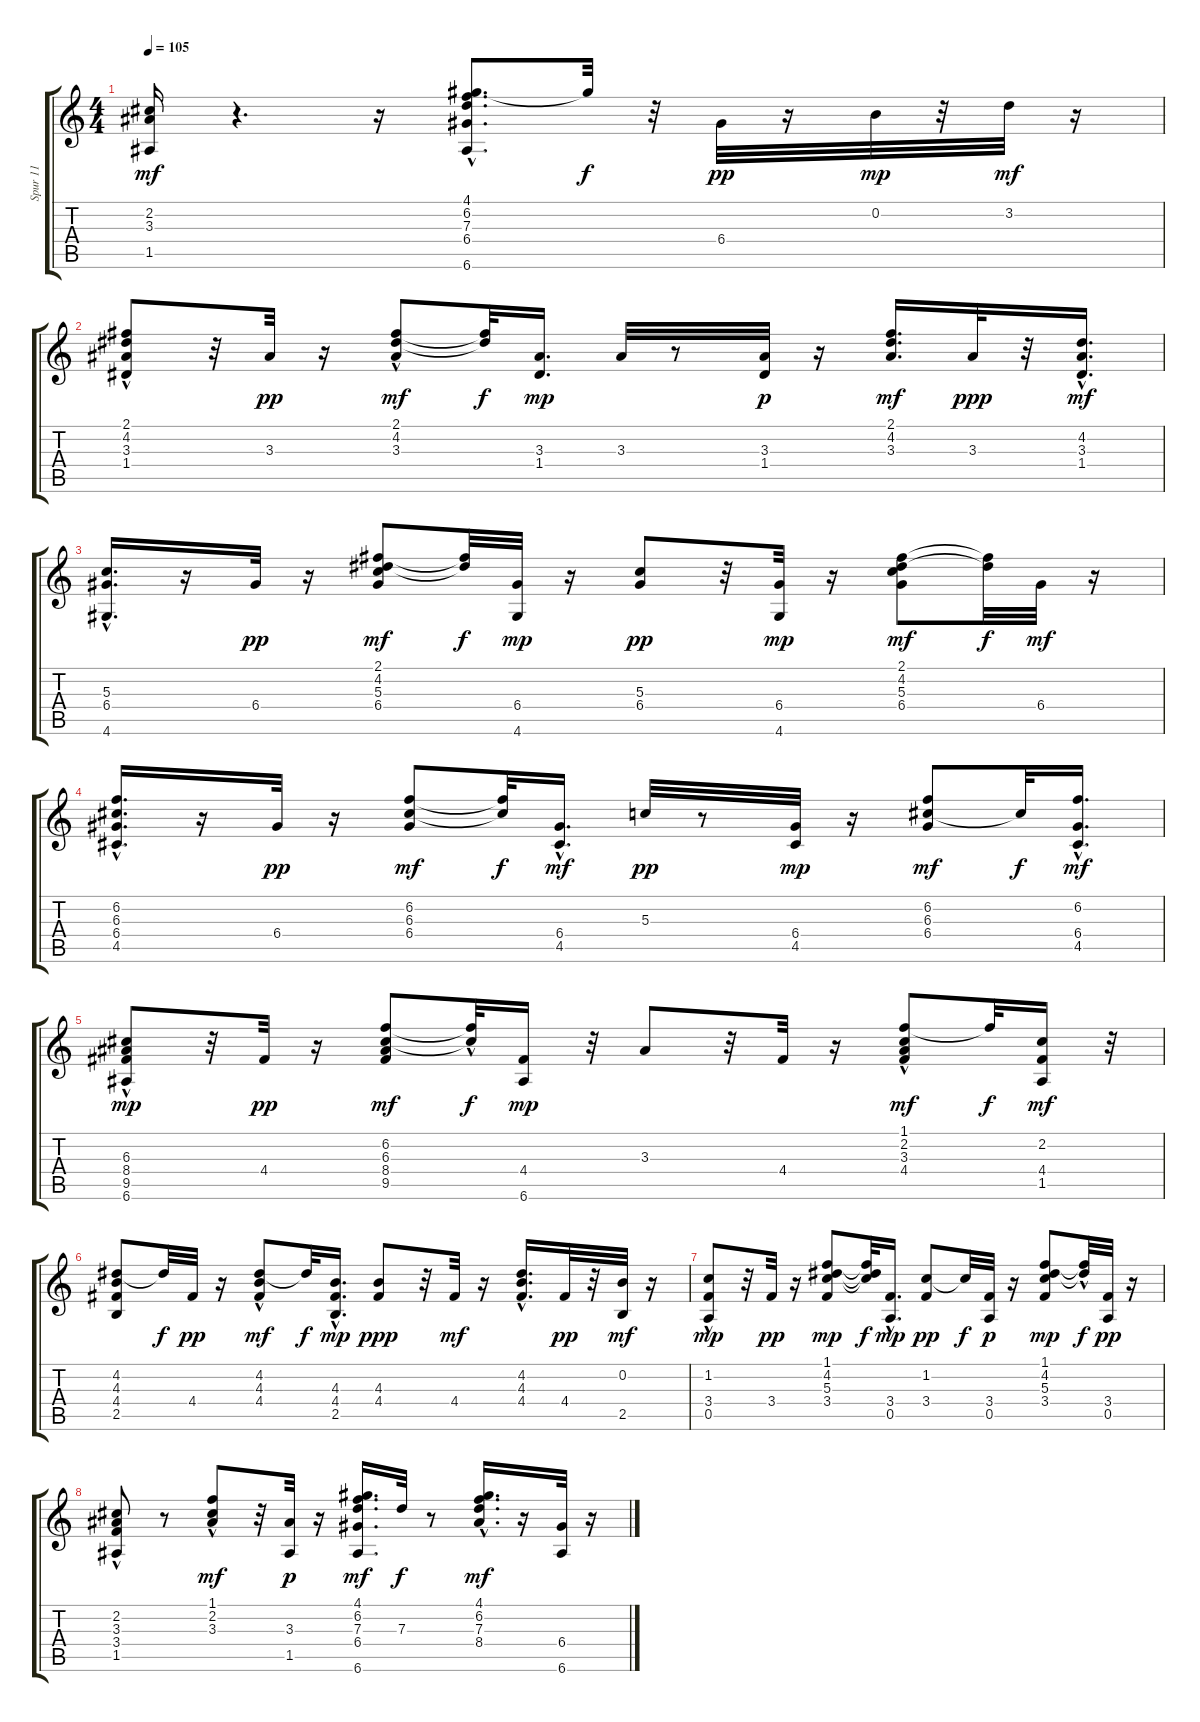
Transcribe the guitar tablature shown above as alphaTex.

\track ("Spur 11" "Spur 11") {instrument acousticguitarsteel}
\staff {score tabs}
\tuning (E4 B3 G3 D3 A2 E2) {hide}
\ts (4 4)
\tempo 105
\clef g2
\ks c
(2.2 3.3 1.5).16{dy mf} r.4{d} r.16 (4.1{hac} 6.2{hac} 7.3 6.4 6.6).8{d} 4.1{t}.32{dy f} r.32 6.4.32{dy pp} r.16 0.2.32{dy mp} r.32 3.2.32{dy mf} r.16 |
(2.1 4.2 3.3 1.4{hac}).8 r.32 3.3.32{dy pp} r.16 (2.1 4.2 3.3{hac}).8{dy mf} (2.1{t} 4.2{t}).32{dy f} (3.3 1.4).16{d dy mp} 3.3.32 r.8 (3.3 1.4).32{dy p} r.16 (2.1 4.2 3.3).16{d dy mf} 3.3.32{dy ppp} r.32 (4.2{hac} 3.3 1.4).16{d dy mf} |
(5.3{hac} 6.4 4.6).16{d} r.16 6.4.32{dy pp} r.16 (2.1 4.2 5.3 6.4).8{dy mf} (2.1{t} 4.2{t}).32{dy f} (6.4 4.6).32{dy mp} r.16 (5.3 6.4).8{dy pp} r.32 (6.4 4.6).32{dy mp} r.16 (2.1 4.2 5.3 6.4).8{dy mf} (2.1{t} 4.2{t}).32{dy f} 6.4.32{dy mf} r.16 |
(6.2{hac} 6.3 6.4 4.5).16{d} r.16 6.4.32{dy pp} r.16 (6.2 6.3 6.4).8{dy mf} (6.2{t} 6.3{t}).32{dy f} (6.4 4.5{hac}).16{d dy mf} 5.3.32{dy pp} r.8 (6.4 4.5).32{dy mp} r.16 (6.2 6.3 6.4).8{dy mf} 6.3{t}.32{dy f} (6.2{hac} 6.4 4.5).16{d dy mf} |
(6.3 8.4 9.5 6.6{hac}).8{dy mp} r.32 4.4.32{dy pp} r.16 (6.2 6.3 8.4 9.5).8{dy mf} (6.2{hac t} 6.3{t}).32{dy f} (4.4 6.6).16{dy mp} r.32 3.3.8 r.32 4.4.32 r.16 (1.1 2.2 3.3{hac} 4.4).8{dy mf} 1.1{t}.32{dy f} (2.2 4.4 1.5).16{dy mf} r.32 |
(4.2 4.3 4.4 2.5).8 4.2{t}.32{dy f} 4.4.32{dy pp} r.16 (4.2 4.3 4.4{hac}).8{dy mf} 4.2{t}.32{dy f} (4.3 4.4 2.5{hac}).16{d dy mp} (4.3 4.4).8{dy ppp} r.32 4.4.32{dy mf} r.16 (4.2{hac} 4.3 4.4).16{d} 4.4.32{dy pp} r.32 (0.2 2.5).32{dy mf} r.16 |
(1.2 3.4 0.5{hac}).8{dy mp} r.32 3.4.32{dy pp} r.16 (1.1 4.2 5.3 3.4).8{dy mp} (1.1{t} 4.2{t} 5.3{t}).32{dy f} (3.4 0.5{hac}).16{d dy mp} (1.2 3.4).8{dy pp} 1.2{t}.32{dy f} (3.4 0.5).32{dy p} r.16 (1.1 4.2 5.3 3.4).8{dy mp} (1.1{t} 4.2{hac t}).32{dy f} (3.4 0.5).32{dy pp} r.16 |
(2.2{hac} 3.3 3.4 1.5).8 r.8 (1.1 2.2{hac} 3.3).8{dy mf} r.32 (3.3 1.5).32{dy p} r.16 (4.1 6.2 7.3 6.4 6.6).16{d dy mf} 7.3.32{dy f} r.8 (4.1{hac} 6.2 7.3 8.4).16{d dy mf} r.16 (6.4 6.6).32 r.16
